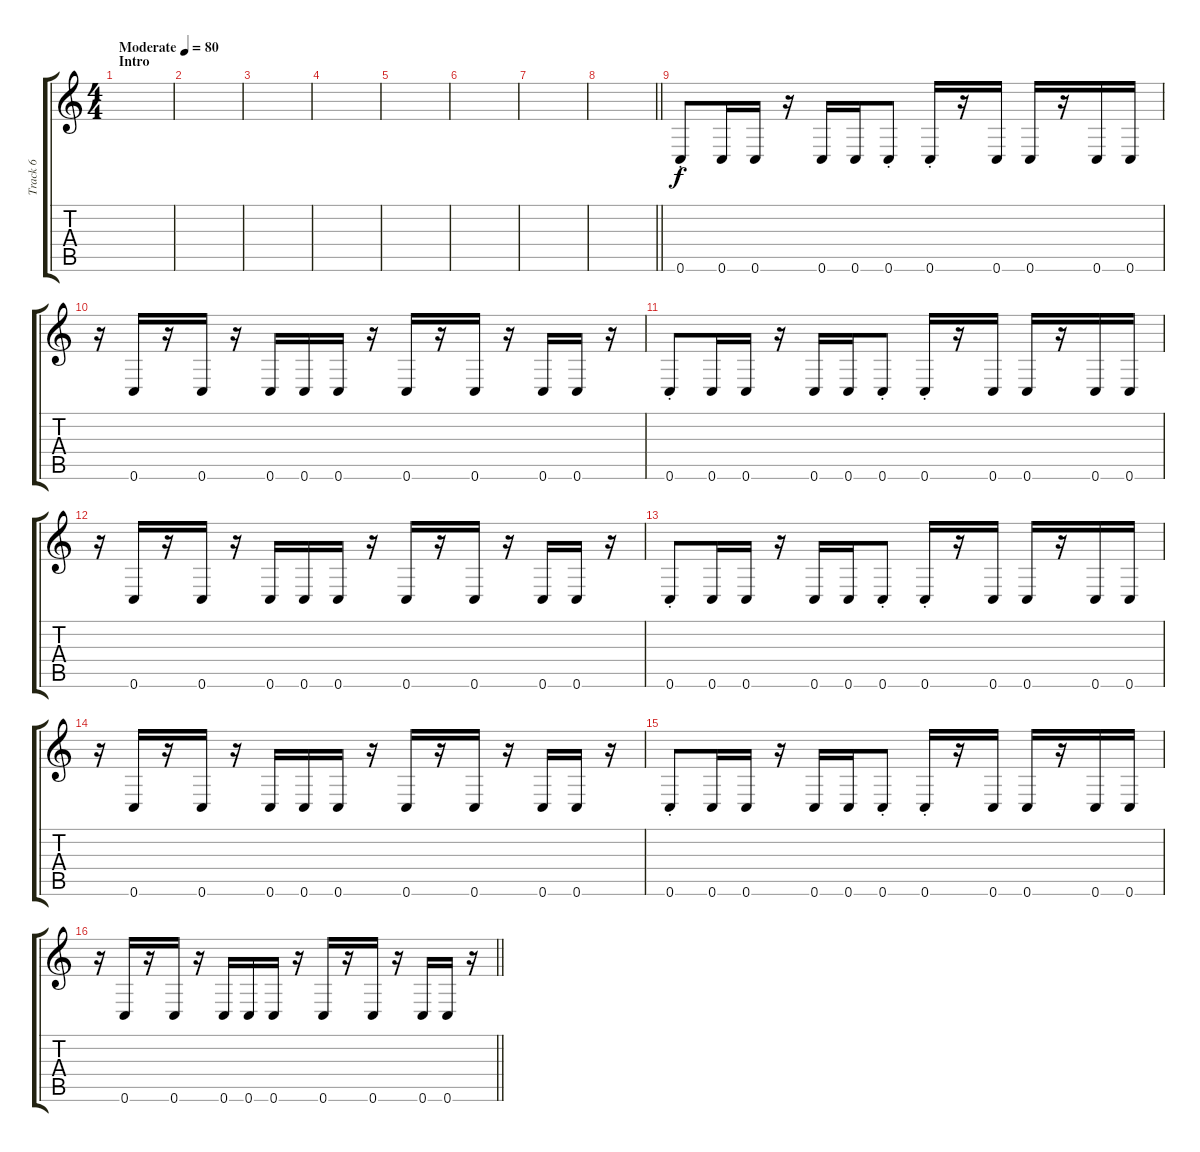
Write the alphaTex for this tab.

\track ("Track 6" "Track 6") {instrument electricbasspick}
\staff {score tabs}
\tuning (D4 A3 F3 C3 G2 C2) {hide}
\ts (4 4)
\section ("" "Intro")
\tempo (80 "Moderate")
\clef g2
\ks c
|
|
|
|
|
|
|
\barLineRight lightlight
|
0.6{st}.8 0.6.16 0.6.16 r.16 0.6.16 0.6.16 0.6{st}.8 0.6{st}.16 r.16 0.6.16 0.6.16 r.16 0.6.16 0.6.16 |
r.16 0.6.16 r.16 0.6.16 r.16 0.6.16 0.6.16 0.6.16 r.16 0.6.16 r.16 0.6.16 r.16 0.6.16 0.6.16 r.16 |
0.6{st}.8 0.6.16 0.6.16 r.16 0.6.16 0.6.16 0.6{st}.8 0.6{st}.16 r.16 0.6.16 0.6.16 r.16 0.6.16 0.6.16 |
r.16 0.6.16 r.16 0.6.16 r.16 0.6.16 0.6.16 0.6.16 r.16 0.6.16 r.16 0.6.16 r.16 0.6.16 0.6.16 r.16 |
0.6{st}.8 0.6.16 0.6.16 r.16 0.6.16 0.6.16 0.6{st}.8 0.6{st}.16 r.16 0.6.16 0.6.16 r.16 0.6.16 0.6.16 |
r.16 0.6.16 r.16 0.6.16 r.16 0.6.16 0.6.16 0.6.16 r.16 0.6.16 r.16 0.6.16 r.16 0.6.16 0.6.16 r.16 |
0.6{st}.8 0.6.16 0.6.16 r.16 0.6.16 0.6.16 0.6{st}.8 0.6{st}.16 r.16 0.6.16 0.6.16 r.16 0.6.16 0.6.16 |
\barLineRight lightlight
r.16 0.6.16 r.16 0.6.16 r.16 0.6.16 0.6.16 0.6.16 r.16 0.6.16 r.16 0.6.16 r.16 0.6.16 0.6.16 r.16
